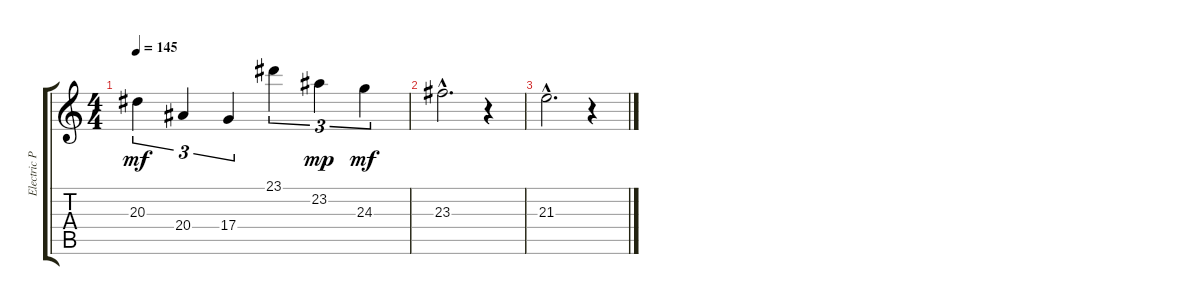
\track ("Electric Piano" "Electric P") {instrument electricpiano1}
\staff {score tabs}
\tuning (E4 B3 G3 D3 A2 E2) {hide}
\ts (4 4)
\tempo 145
\clef g2
\ks c
20.3.4{tu (3 2) dy mf} 20.4.4{tu (3 2)} 17.4.4{tu (3 2)} 23.1.4{tu (3 2)} 23.2.4{tu (3 2) dy mp} 24.3.4{tu (3 2) dy mf} |
23.3{hac}.2{d} r.4 |
21.3{hac}.2{d} r.4
